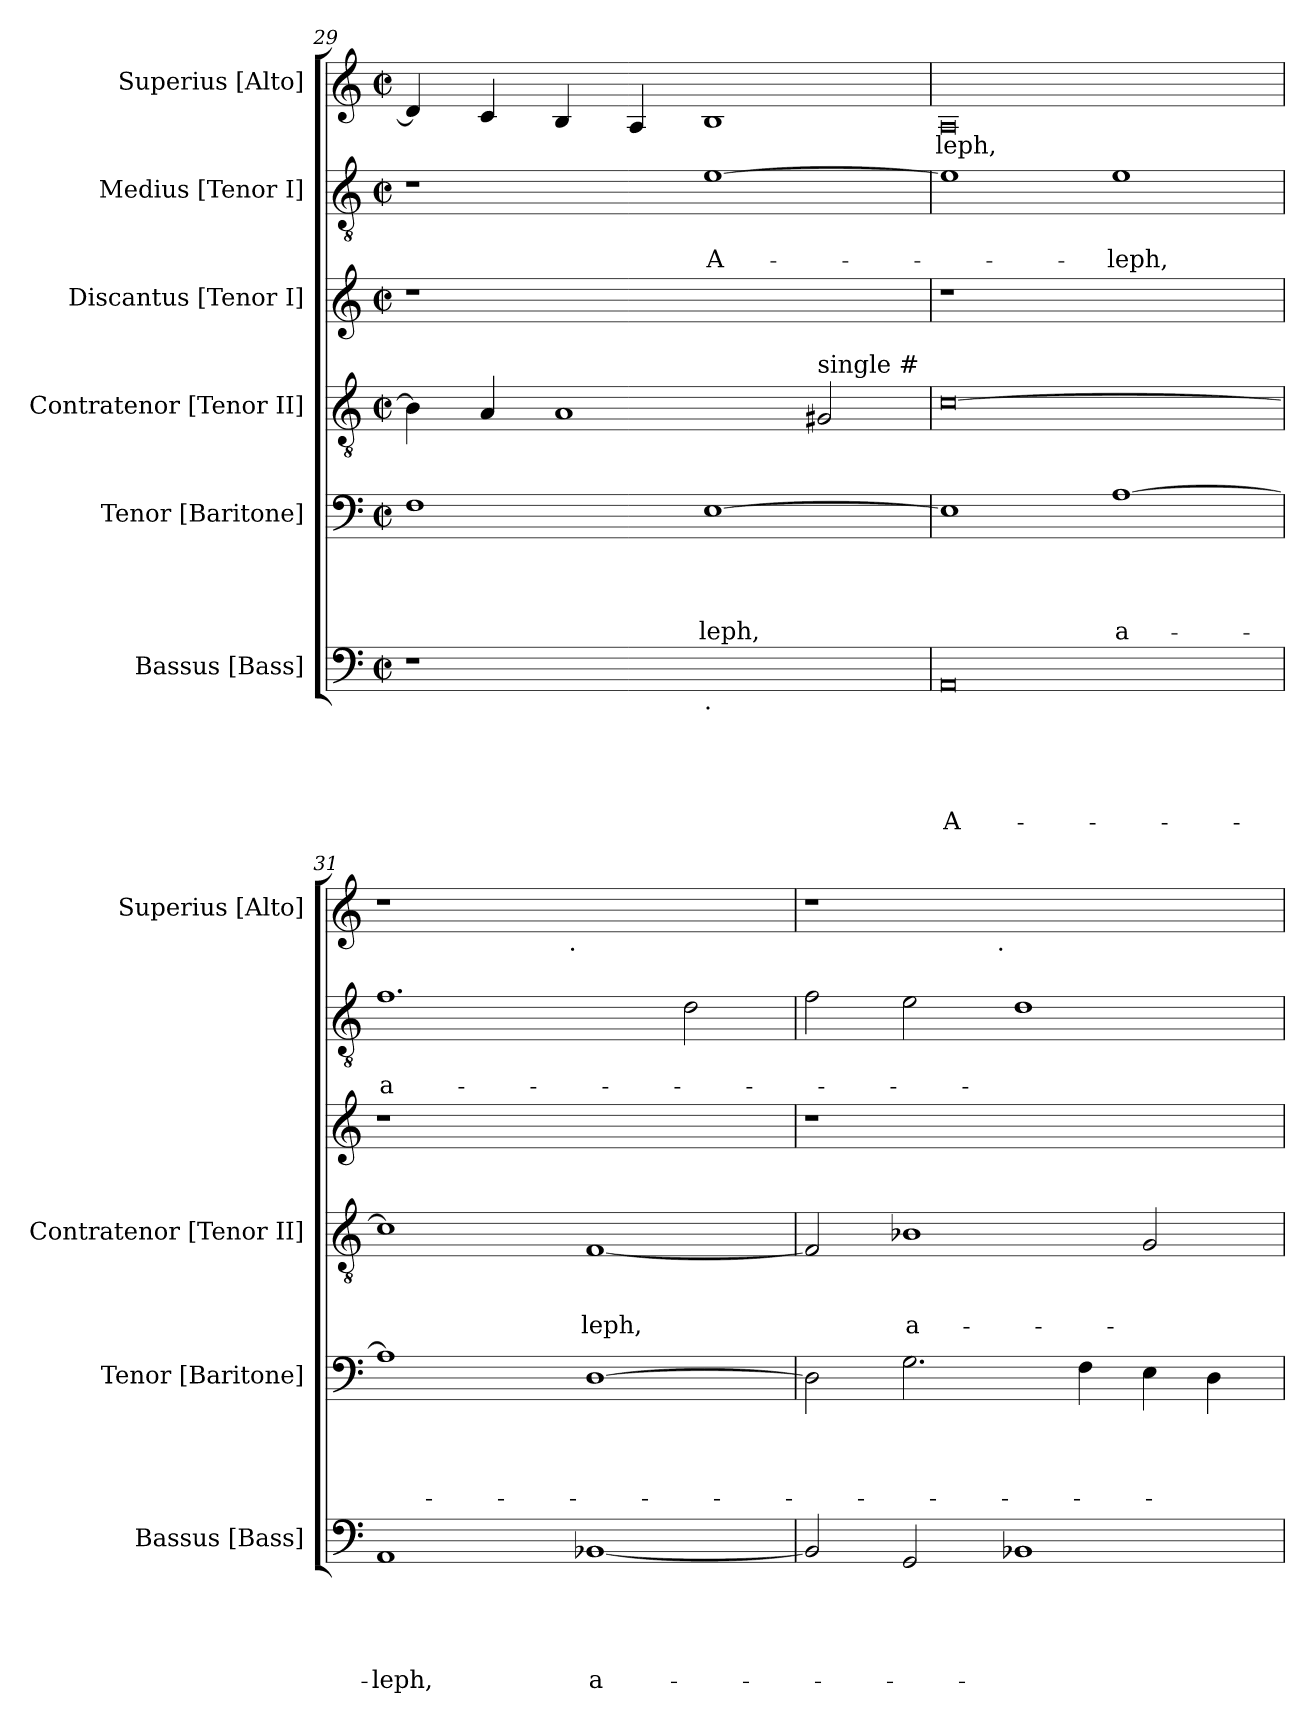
**kern	**text	**text	**text	**text	**text	**kern	**text	**text	**text	**text	**kern	**text	**text	**text	**kern	**kern	**text	**text	**kern	**text
*part6	*part6	*part6	*part6	*part6	*part6	*part5	*part5	*part5	*part5	*part5	*part4	*part4	*part4	*part4	*part3	*part2	*part2	*part2	*part1	*part1
*staff6	*staff6	*staff6	*staff6	*staff6	*staff6	*staff5	*staff5	*staff5	*staff5	*staff5	*staff4	*staff4	*staff4	*staff4	*staff3	*staff2	*staff2	*staff2	*staff1	*staff1
*I"Bassus [Bass]	*	*	*	*	*	*I"Tenor [Baritone]	*	*	*	*	*I"Contratenor [Tenor II]	*	*	*	*I"Discantus [Tenor I]	*I"Medius [Tenor I]	*	*	*I"Superius [Alto]	*
*I'Bassus [Bass]	*	*	*	*	*	*I'Tenor [Baritone]	*	*	*	*	*I'Contratenor [Tenor II]	*	*	*	*	*	*	*	*I'Superius [Alto]	*
*clefF4	*	*	*	*	*	*clefF4	*	*	*	*	*clefGv2	*	*	*	*clefG2	*clefGv2	*	*	*clefG2	*
*k[]	*	*	*	*	*	*k[]	*	*	*	*	*k[]	*	*	*	*k[]	*k[]	*	*	*k[]	*
*C:	*	*	*	*	*	*C:	*	*	*	*	*C:	*	*	*	*C:	*C:	*	*	*C:	*
*M2/2	*	*	*	*	*	*M2/2	*	*	*	*	*M2/2	*	*	*	*M2/2	*M2/2	*	*	*M2/2	*
*met(c|)	*	*	*	*	*	*met(c|)	*	*	*	*	*met(c|)	*	*	*	*met(c|)	*met(c|)	*	*	*met(c|)	*
=29	=29	=29	=29	=29	=29	=29	=29	=29	=29	=29	=29	=29	=29	=29	=29	=29	=29	=29	=29	=29
1r	.	.	.	.	.	1F	.	.	.	.	4B\]	.	.	.	1r	1r	.	.	4d/]	.
.	.	.	.	.	.	.	.	.	.	.	4A/	.	.	.	.	.	.	.	4c/	.
.	.	.	.	.	.	.	.	.	.	.	1A	.	.	.	.	.	.	.	4B/	.
.	.	.	.	.	.	.	.	.	.	.	.	.	.	.	.	.	.	.	4A/	.
!LO:TX:b:t=.	!	!	!	!	!	!	!	!	!	!	!	!	!	!	!	!	!	!	!	!
!	!	!	!	!	!	!	!	!	!	!LO:LY:b	!	!	!	!	!	!	!	!LO:LY:b	!	!
1ryy	.	.	.	.	.	[>1E	.	.	.	-leph,	.	.	.	.	1ryy	[>1e	.	A-	1B	.
!	!	!	!	!	!	!	!	!	!	!	!LO:TX:a:t=single #	!	!	!	!	!	!	!	!	!
.	.	.	.	.	.	.	.	.	.	.	2G#/	.	.	.	.	.	.	.	.	.
=30	=30	=30	=30	=30	=30	=30	=30	=30	=30	=30	=30	=30	=30	=30	=30	=30	=30	=30	=30	=30
!	!	!	!	!	!LO:LY:b	!	!	!	!	!	!	!	!	!	!	!	!	!	!	!LO:LY:b
0AA	.	.	.	.	A-	1E]	.	.	.	.	[>0c	.	.	.	1r	1e]	.	.	0A	-leph,
!	!	!	!	!	!	!	!	!	!	!LO:LY:b	!	!	!	!	!	!	!	!LO:LY:b	!	!
.	.	.	.	.	.	[>1A	.	.	.	a-	.	.	.	.	1ryy	1e	.	-leph,	.	.
=31	=31	=31	=31	=31	=31	=31	=31	=31	=31	=31	=31	=31	=31	=31	=31	=31	=31	=31	=31	=31
!	!	!	!	!	!LO:LY:b	!	!	!	!	!	!	!	!	!	!	!	!	!LO:LY:b	!	!
*	*	*	*	*	*	*	*	*	*	*	*	*	*	*	*	*	*	*	*^	*
1AA	.	.	.	.	-leph,	1A]	.	.	.	.	1c]	.	.	.	1r	1.f	.	a-	1r	2ryy	.
.	.	.	.	.	.	.	.	.	.	.	.	.	.	.	.	.	.	.	.	4...ryy	.
!	!	!	!	!	!	!	!	!	!	!	!	!	!	!	!	!	!	!	!	!LO:TX:b:t=.	!
.	.	.	.	.	.	.	.	.	.	.	.	.	.	.	.	.	.	.	.	1ryy	.
!	!	!	!	!	!LO:LY:b	!	!	!	!	!	!	!	!	!LO:LY:b	!	!	!	!	!	!	!
[<1BB-X	.	.	.	.	a-	[>1D	.	.	.	.	[<1F	.	.	-leph,	1ryy	.	.	.	1ryy	.	.
.	.	.	.	.	.	.	.	.	.	.	.	.	.	.	.	2d\	.	.	.	.	.
.	.	.	.	.	.	.	.	.	.	.	.	.	.	.	.	.	.	.	.	32ryy	.
=32	=32	=32	=32	=32	=32	=32	=32	=32	=32	=32	=32	=32	=32	=32	=32	=32	=32	=32	=32	=32	=32
2BB-/]	.	.	.	.	.	2D\]	.	.	.	.	2F/]	.	.	.	1r	2f\	.	.	1r	2ryy	.
!	!	!	!	!	!	!	!	!	!	!	!	!	!	!LO:LY:b	!	!	!	!	!	!	!
2GG/	.	.	.	.	.	2.G\	.	.	.	.	1B-X	.	.	a-	.	2e\	.	.	.	4...ryy	.
!	!	!	!	!	!	!	!	!	!	!	!	!	!	!	!	!	!	!	!	!LO:TX:b:t=.	!
.	.	.	.	.	.	.	.	.	.	.	.	.	.	.	.	.	.	.	.	1ryy	.
1BB-X	.	.	.	.	.	.	.	.	.	.	.	.	.	.	1ryy	1d	.	.	1ryy	.	.
.	.	.	.	.	.	4F\	.	.	.	.	.	.	.	.	.	.	.	.	.	.	.
.	.	.	.	.	.	4E\	.	.	.	.	2G/	.	.	.	.	.	.	.	.	.	.
.	.	.	.	.	.	4D\	.	.	.	.	.	.	.	.	.	.	.	.	.	.	.
.	.	.	.	.	.	.	.	.	.	.	.	.	.	.	.	.	.	.	.	32ryy	.
*	*	*	*	*	*	*	*	*	*	*	*	*	*	*	*	*	*	*	*v	*v	*
=	=	=	=	=	=	=	=	=	=	=	=	=	=	=	=	=	=	=	=	=
*-	*-	*-	*-	*-	*-	*-	*-	*-	*-	*-	*-	*-	*-	*-	*-	*-	*-	*-	*-	*-
